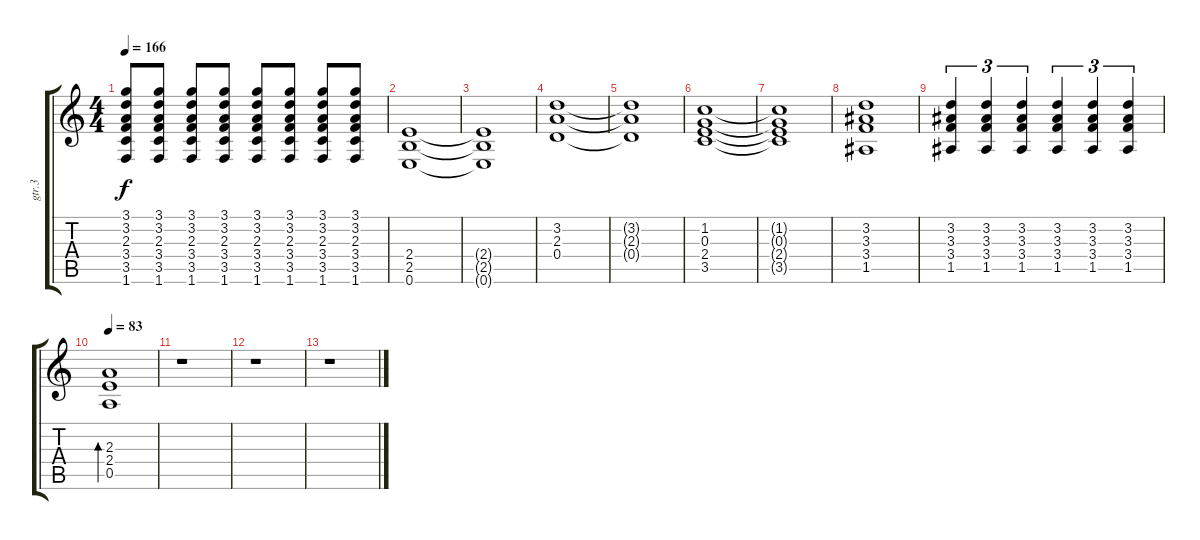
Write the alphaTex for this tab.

\track ("gtr.3" "gtr.3") {instrument acousticguitarsteel}
\staff {score tabs}
\tuning (E4 B3 G3 D3 A2 E2) {hide}
\ts (4 4)
\tempo 166
\clef g2
\ks c
(3.1 3.2 2.3 3.4 3.5 1.6).8{dy f} (3.1 3.2 2.3 3.4 3.5 1.6).8 (3.1 3.2 2.3 3.4 3.5 1.6).8 (3.1 3.2 2.3 3.4 3.5 1.6).8 (3.1 3.2 2.3 3.4 3.5 1.6).8 (3.1 3.2 2.3 3.4 3.5 1.6).8 (3.1 3.2 2.3 3.4 3.5 1.6).8 (3.1 3.2 2.3 3.4 3.5 1.6).8 |
(2.4 2.5 0.6).1 |
(2.4{t} 2.5{t} 0.6{t}).1 |
(3.2 2.3 0.4).1 |
(3.2{t} 2.3{t} 0.4{t}).1 |
(1.2 0.3 2.4 3.5).1 |
(1.2{t} 0.3{t} 2.4{t} 3.5{t}).1 |
(3.2 3.3 3.4 1.5).1 |
(3.2 3.3 3.4 1.5).4{tu (3 2)} (3.2 3.3 3.4 1.5).4{tu (3 2)} (3.2 3.3 3.4 1.5).4{tu (3 2)} (3.2 3.3 3.4 1.5).4{tu (3 2)} (3.2 3.3 3.4 1.5).4{tu (3 2)} (3.2 3.3 3.4 1.5).4{tu (3 2)} |
\tempo 83
(2.3 2.4 0.5).1{bd 60} |
r.1 |
r.1 |
r.1
